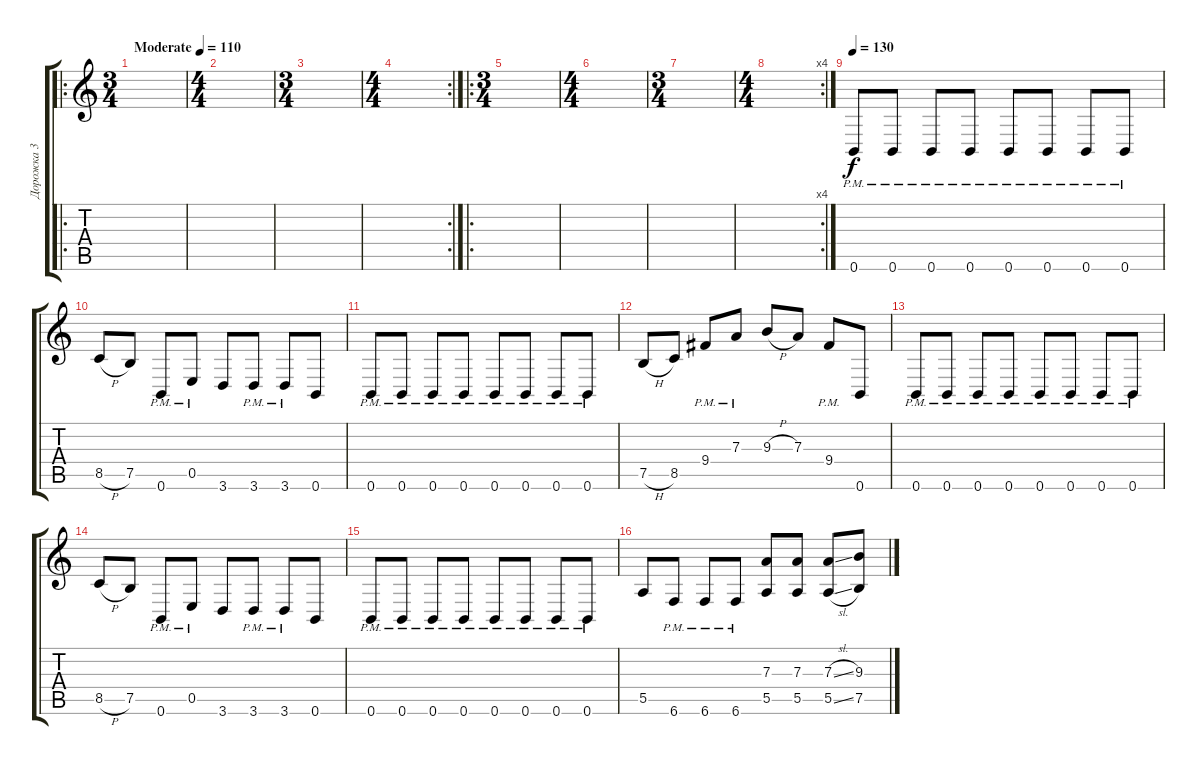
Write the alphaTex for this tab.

\track ("Дорожка 3" "Дорожка 3") {instrument distortionguitar}
\staff {score tabs}
\tuning (B3 Gb3 D3 A2 E2 B1) {hide}
\ro
\ts (3 4)
\tempo (110 "Moderate")
\clef g2
\ks c
|
\ts (4 4)
|
\ts (3 4)
|
\rc 2
\ts (4 4)
|
\ro
\ts (3 4)
|
\ts (4 4)
|
\ts (3 4)
|
\rc 4
\ts (4 4)
|
\tempo 130
0.6{pm}.8 0.6{pm}.8 0.6{pm}.8 0.6{pm}.8 0.6{pm}.8 0.6{pm}.8 0.6{pm}.8 0.6{pm}.8 |
8.5{h}.8 7.5.8 0.6{pm}.8 0.5{pm}.8 3.6.8 3.6{pm}.8 3.6{pm}.8 0.6.8 |
0.6{pm}.8 0.6{pm}.8 0.6{pm}.8 0.6{pm}.8 0.6{pm}.8 0.6{pm}.8 0.6{pm}.8 0.6{pm}.8 |
7.5{h}.8 8.5.8 9.4{pm}.8 7.3{pm}.8 9.3{h}.8 7.3.8 9.4{pm}.8 0.6.8 |
0.6{pm}.8 0.6{pm}.8 0.6{pm}.8 0.6{pm}.8 0.6{pm}.8 0.6{pm}.8 0.6{pm}.8 0.6{pm}.8 |
8.5{h}.8 7.5.8 0.6{pm}.8 0.5{pm}.8 3.6.8 3.6{pm}.8 3.6{pm}.8 0.6.8 |
0.6{pm}.8 0.6{pm}.8 0.6{pm}.8 0.6{pm}.8 0.6{pm}.8 0.6{pm}.8 0.6{pm}.8 0.6{pm}.8 |
5.5.8 6.6{pm}.8 6.6{pm}.8 6.6{pm}.8 (7.3 5.5).8 (7.3 5.5).8 (7.3{sl} 5.5{sl}).8 (9.3 7.5).8
